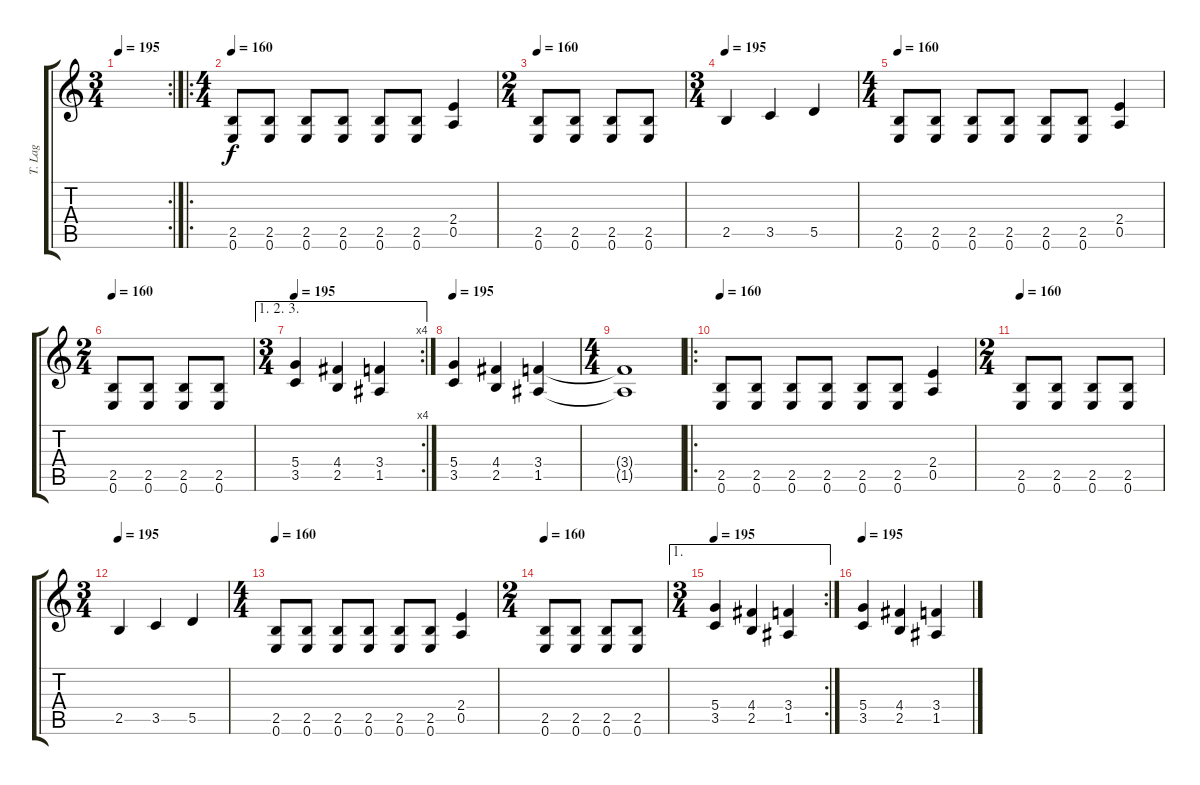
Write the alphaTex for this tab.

\track ("T. Lag" "T. Lag") {instrument overdrivenguitar}
\staff {score tabs}
\tuning (E4 B3 G3 D3 A2 E2) {hide}
\rc 2
\ts (3 4)
\tempo 195
\clef g2
\ks c
|
\ro
\ts (4 4)
\tempo 160
(2.5 0.6).8 (2.5 0.6).8 (2.5 0.6).8 (2.5 0.6).8 (2.5 0.6).8 (2.5 0.6).8 (2.4 0.5).4 |
\ts (2 4)
\tempo 160
(2.5 0.6).8 (2.5 0.6).8 (2.5 0.6).8 (2.5 0.6).8 |
\ts (3 4)
\tempo 195
2.5.4 3.5.4 5.5.4 |
\ts (4 4)
\tempo 160
(2.5 0.6).8 (2.5 0.6).8 (2.5 0.6).8 (2.5 0.6).8 (2.5 0.6).8 (2.5 0.6).8 (2.4 0.5).4 |
\ts (2 4)
\tempo 160
(2.5 0.6).8 (2.5 0.6).8 (2.5 0.6).8 (2.5 0.6).8 |
\ae (1 2 3)
\rc 4
\ts (3 4)
\tempo 195
(5.4 3.5).4 (4.4 2.5).4 (3.4 1.5).4 |
\tempo 195
(5.4 3.5).4 (4.4 2.5).4 (3.4 1.5).4 |
\ts (4 4)
(3.4{t} 1.5{t}).1 |
\ro
\tempo 160
(2.5 0.6).8 (2.5 0.6).8 (2.5 0.6).8 (2.5 0.6).8 (2.5 0.6).8 (2.5 0.6).8 (2.4 0.5).4 |
\ts (2 4)
\tempo 160
(2.5 0.6).8 (2.5 0.6).8 (2.5 0.6).8 (2.5 0.6).8 |
\ts (3 4)
\tempo 195
2.5.4 3.5.4 5.5.4 |
\ts (4 4)
\tempo 160
(2.5 0.6).8 (2.5 0.6).8 (2.5 0.6).8 (2.5 0.6).8 (2.5 0.6).8 (2.5 0.6).8 (2.4 0.5).4 |
\ts (2 4)
\tempo 160
(2.5 0.6).8 (2.5 0.6).8 (2.5 0.6).8 (2.5 0.6).8 |
\ae 1
\rc 2
\ts (3 4)
\tempo 195
(5.4 3.5).4 (4.4 2.5).4 (3.4 1.5).4 |
\tempo 195
(5.4 3.5).4 (4.4 2.5).4 (3.4 1.5).4
